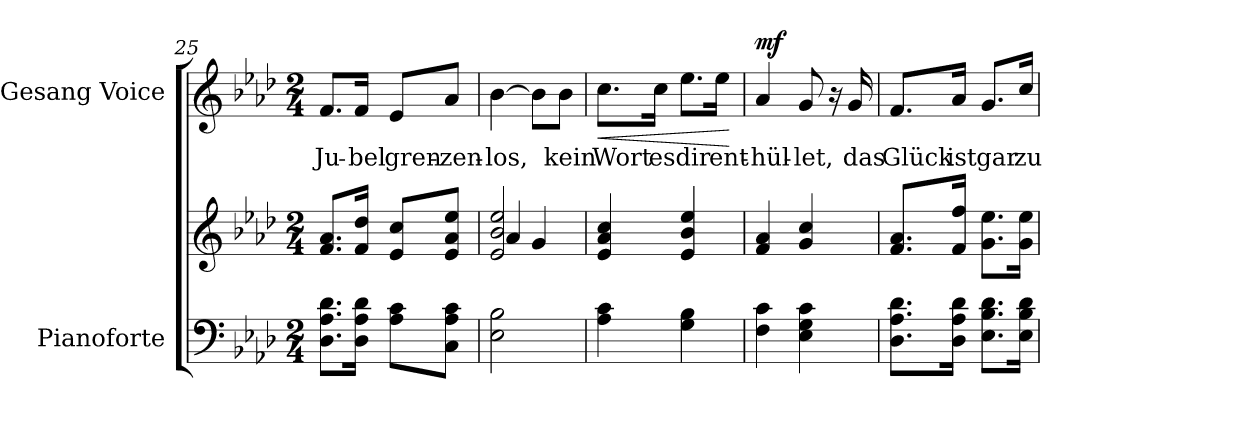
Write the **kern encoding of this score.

**kern	**kern	**kern	**text	**dynam
*part2	*part2	*part1	*part1	*part1
*staff3	*staff2	*staff1	*staff1	*staff1
*I"Pianoforte	*	*I"Gesang Voice	*	*
*I'Pno	*	*	*	*
*clefF4	*clefG2	*clefG2	*	*
*k[b-e-a-d-]	*k[b-e-a-d-]	*k[b-e-a-d-]	*	*
*M2/4	*M2/4	*M2/4	*	*
=25	=25	=25	=25	=25
!	!	!	!LO:LY:b	!
8.D-\ 8.A-\ 8.d-\L	8.f/ 8.a-/L	8.f/L	Ju-	.
!	!	!	!LO:LY:b	!
16D-\ 16A-\ 16d-\Jk	16f/ 16dd-/Jk	16f/Jk	-bel	.
!	!	!	!LO:LY:b	!
8A-\ 8c\L	8e-/ 8cc/L	8e-/L	gren-	.
!	!	!	!LO:LY:b	!
8C\ 8A-\ 8c\J	8e-/ 8a-/ 8ee-/J	8a-/J	-zen-	.
!!LO:LB:g=z
=26	=26	=26	=26	=26
*	*^	*	*	*
!	!	!	!	!LO:LY:b	!
2E-\ 2B-\	2e-/ 2b-/ 2ee-/	4a-/	[4b-\	-los,	.
.	.	4g/	8b-\L]	.	.
!	!	!	!	!LO:LY:b	!
.	.	.	8b-\J	kein	.
*	*v	*v	*	*	*
=27	=27	=27	=27	=27
!	!	!	!LO:LY:b	!LO:HP:b
4A-\ 4c\	4e-/ 4a-/ 4cc/	8.cc\L	Wort	<
!	!	!	!LO:LY:b	!
.	.	16cc\Jk	es	.
!	!	!	!LO:LY:b	!
4G\ 4B-\	4e-/ 4b-/ 4ee-/	8.ee-\L	dir	.
!	!	!	!LO:LY:b	!
.	.	16ee-\Jk	ent-	.
.	.	.	.	[
=28	=28	=28	=28	=28
!	!	!	!LO:LY:b	!LO:DY:a
4F\ 4c\	4f/ 4a-/	4a-/	-hül-	mf
!	!	!	!LO:LY:b	!
4E-\ 4G\ 4c\	4g/ 4cc/	8g/	-let,	.
.	.	16r	.	.
!	!	!	!LO:LY:b	!
.	.	16g/	das	.
=29	=29	=29	=29	=29
!	!	!	!LO:LY:b	!
8.D-\ 8.A-\ 8.d-\L	8.f/ 8.a-/L	8.f/L	Glück	.
!	!	!	!LO:LY:b	!
16D-\ 16A-\ 16d-\Jk	16f/ 16ff/Jk	16a-/Jk	ist	.
!	!	!	!LO:LY:b	!
8.E-\ 8.B-\ 8.d-\L	8.g\ 8.ee-\L	8.g/L	gar	.
!	!	!	!LO:LY:b	!
16E-\ 16B-\ 16d-\Jk	16g\ 16ee-\Jk	16cc/Jk	zu	.
=	=	=	=	=
*-	*-	*-	*-	*-
